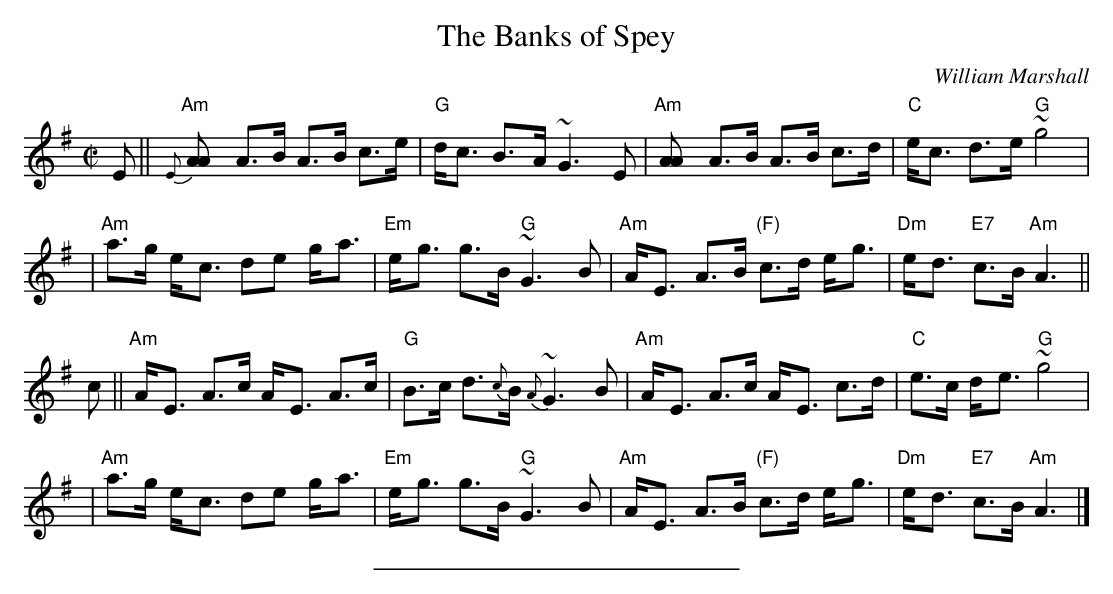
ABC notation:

X:1
T: The Banks of Spey
C: William Marshall
M: C|
L: 1/8
K: ADor
E || "Am"{E}[A2A] A>B A>B c>e | "G"d<c B->A ~G3 E \
   | "Am"[A2A] A>B A>B c>d | "C"e<c d->e "G"~g4 |
   | "Am"a>g e-<c de g-<a | "Em"e-<g g>B "G"~G3 B \
   | "Am"A-<E A>B "(F)"c>d e-<g | "Dm"e-<d "E7"c>B "Am"A3 ||
c || "Am"A-<E A>c A-<E A>c | "G"B>c d>{c}B {A}~G3 B \
   | "Am"A-<E A>c A-<E c>d | "C"e>c d-<e "G"~g4 |
   | "Am"a>g e-<c de g-<a | "Em"e-<g g>B "G"~G3 B \
   | "Am"A-<E A>B "(F)"c>d e-<g | "Dm"e-<d "E7"c>B "Am"A3 |]
%%sep 5 5 234
K:C
x8 x8 x8 x8 x8 x8 x8 x8 |
x8 x8 x8 x8 x8 x8 x8 x8 |
x8 x8 x8 x8 x8 x8 x8 x8 |
x8 x8 x8 x8 x8 x8 x8 x8 |
